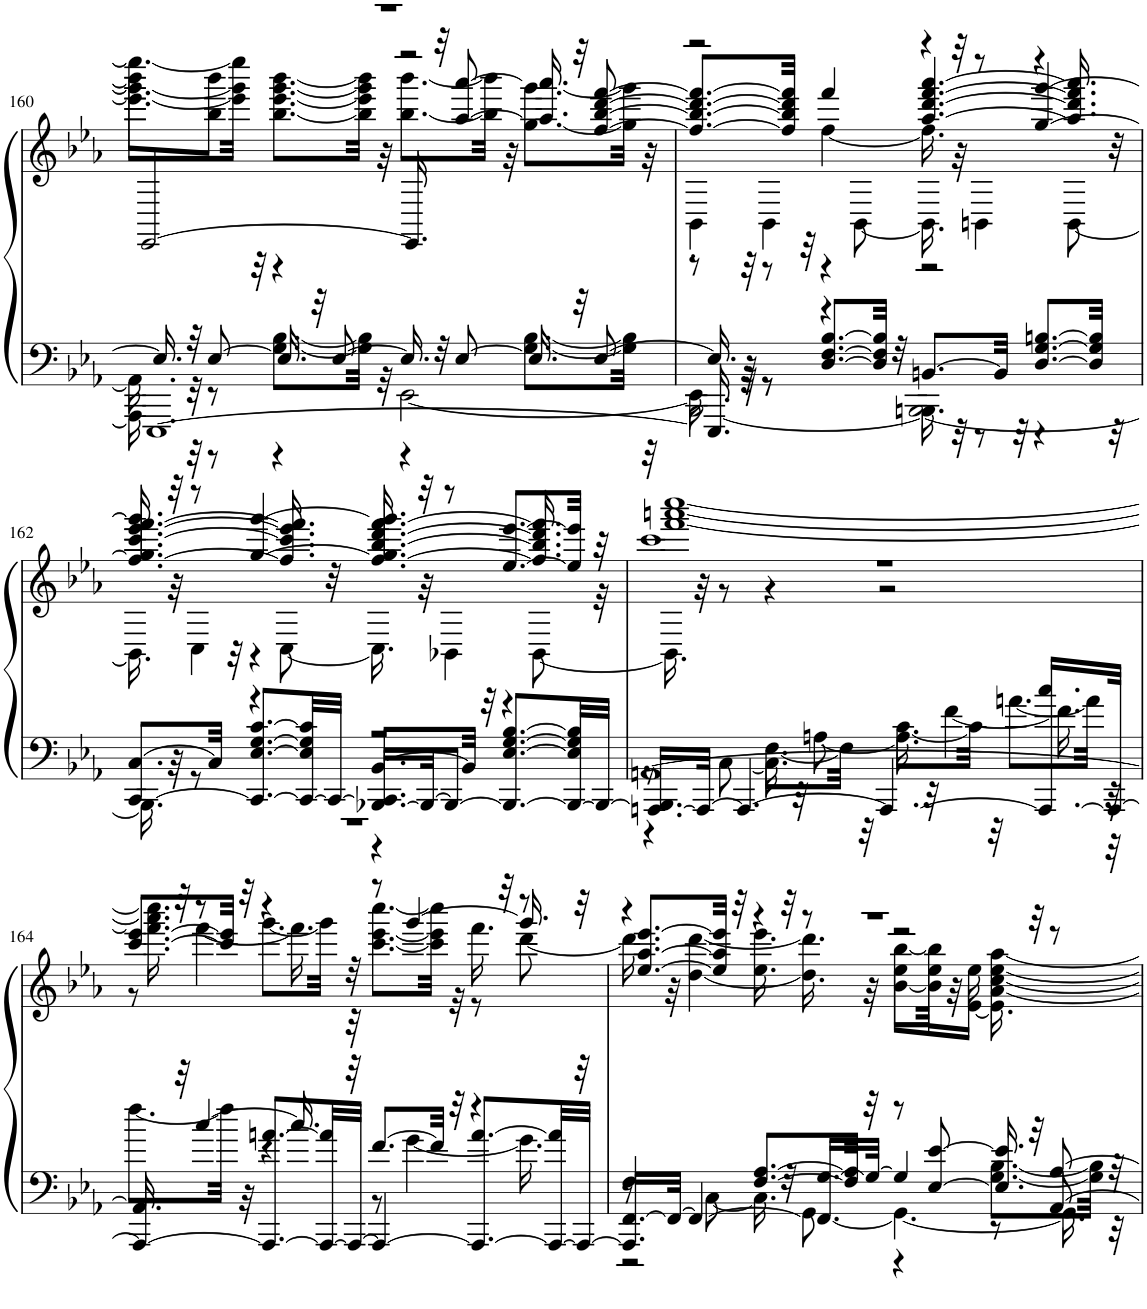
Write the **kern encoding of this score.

**kern	**kern
*part1	*part1
*staff2	*staff1
*I"Piano, Klavier	*
*I'Pno.	*
!!LO:PB:g=z
*clefF4	*clefG2
*k[b-e-a-]	*k[b-e-a-]
*M4/4	*M4/4
=160	=160
*^	*^
*	*^	*	*^
*	*	*^	*	*	*^
16.E-/]	16.AA-\]	[1EEE-	16.AAA-\]	1r	8bbb-\L]	[2EE-/	8.eee-\_ 8.ggg\_ 8.eeee-\_L
32r	32r	.	32r	.	.	.	.
[8E-/	8r	.	8r	.	8bb-\ 8bbb-\J	.	.
.	.	.	.	.	.	.	32eee-\] 32ggg\] 32eeee-\]Jkk
.	.	.	.	.	.	.	32r
16.E-/]	[8.G\ [8.B-\L	.	4r	.	[8.bb-\ [8.eee-\ [8.ggg\ [8.bbb-\L	.	4r
32r	.	.	.	.	.	.	.
[8E-/	.	.	.	.	.	.	.
.	32G\] 32B-\]Jkk	.	.	.	32bb-\] 32eee-\] 32ggg\] 32bbb-\]Jkk	.	.
.	32r	.	.	.	32r	.	.
16.E-/]	[2EE-\	.	4r	.	2r	16.EE-/]	[8.bb-\ [8.bbb-\L
32r	.	.	.	.	.	32r	.
[8E-/	.	.	.	.	.	[8aa-/ [8aaa-/	.
.	.	.	.	.	.	.	32bb-\] 32bbb-\]Jkk
.	.	.	.	.	.	.	32r
16.E-/]	.	.	[8.G\ [8.B-\L	.	.	16.aa-/] 16.aaa-/]	[8.gg\ [8.ggg\L
32r	.	.	.	.	.	32r	.
[8E-/	.	.	.	.	.	[8ff/ [8bb-/ [8ddd/ [8fff/	.
.	.	.	32G\] 32B-\]Jkk	.	.	.	32gg\] 32ggg\]Jkk
.	.	.	32r	.	.	.	32r
=161	=161	=161	=161	=161	=161	=161	=161
16.E-/]	16.EE-\]	16.EEE-/]	[2BBB-\	2r	4BB-'\	8.ff/_ 8.bb-/_ 8.ddd/_ 8.fff/_L	8r
32r	32r	32r	.	.	.	.	.
8r	8r	8r	.	.	.	.	4BB-\
.	.	.	.	.	.	32ff/] 32bb-/] 32ddd/] 32fff/]Jkk	.
.	.	.	.	.	.	32r	.
4r	4r	[8.D/ [8.F/ [8.B-/L	.	.	[4ff\	4fff/	.
.	.	.	.	.	.	.	[8BB-\
.	.	32D/] 32F/] 32B-/]Jkk	.	.	.	.	.
.	.	32r	.	.	.	.	.
2r	[2BBBn\	[8.BBn/L	16.BBB-\]	4r	16.ff\]	[4.aa-/ [4.ddd/ [4.fff/ [4.aaa-/	16.BB-\]
.	.	.	32r	.	32r	.	32r
.	.	.	8r	.	8r	.	4BBn\
.	.	32BB/Jkk]	.	.	.	.	.
.	.	32r	.	.	.	.	.
.	.	[8.D/ [8.G/ [8.Bn/L	4r	[4gg/ [4ggg/	4r	.	.
.	.	.	.	.	.	16.aa-/] 16.ddd/] 16.fff/] 16.aaa-/]	[8BB\
.	.	32D/] 32G/] 32B/]Jkk	.	.	.	.	.
.	.	32r	.	.	.	32r	.
*	*	*v	*v	*	*	*	*
*	*	*	*	*	*v	*v
!!LO:LB:g=z
=162	=162	=162	=162	=162	=162
[8.C/L	16.BBB\]	[4CC/	16.gg/] 16.ggg/]	[4.ff/ [4.ccc/ [4.eee-/ [4.fff/	16.BB\]
.	32r	.	32r	.	32r
.	8r	.	8r	.	4C\
32C/Jkk]	.	.	.	.	.
32r	.	.	.	.	.
4r	4r	8.CC/_ [8.E-/ [8.G/ [8.c/L	[4gg/ [4ggg/	.	.
.	.	.	.	16.ff/] 16.ccc/] 16.eee-/] 16.fff/]	[8C\
.	.	32CC/_ 32E-/] 32G/] 32c/]LL	.	.	.
.	.	32CC/JJJ_	.	32r	.
[8.BB-/L	2r	[16.BBB-X/ 16.CC/]LL	16.gg/] 16.ggg/]	[4.ff/ [4.bb-/ [4.ddd/ [4.fff/	16.C\]
.	.	32BBB-/JK_	32r	.	32r
.	.	8BBB-/J_	8r	.	4BB-X\
32BB-/Jkk]	.	.	.	.	.
32r	.	.	.	.	.
4r	.	8.BBB-/_ [8.E-/ [8.G/ [8.B-/L	[8.ee-/ [8.eee-/L	.	.
.	.	.	.	16.ff/] 16.bb-/] 16.ddd/] 16.fff/]	[8BB-\
.	.	32BBB-/_ 32E-/] 32G/] 32B-/]LL	32ee-/] 32eee-/]Jkk	.	.
.	.	32BBB-/JJJ_	32r	32r	.
=163	=163	=163	=163	=163	=163
*	*	*^	*	*	*^
[1AAn	8r	[16.AAAn/ 16.BBB-/]LL	4r	1r	[1fff [1aaan [1cccc	1ccc	16.BB-\]
.	.	32AAA/JJk_	.	.	.	.	32r
.	[8C\	4.AAA/_	.	.	.	.	8r
.	16.C\]	.	[8.F\L	.	.	.	4r
.	32r	.	.	.	.	.	.
.	[8An\	.	.	.	.	.	.
.	.	.	32F\Jkk]	.	.	.	.
.	.	.	32r	.	.	.	.
.	16.A\]	4.AAA/_	[8.c\L	.	.	.	2r
.	32r	.	.	.	.	.	.
.	[4f\	.	.	.	.	.	.
.	.	.	32c\Jkk]	.	.	.	.
.	.	.	32r	.	.	.	.
.	.	.	[8.an\L	.	.	.	.
.	16.f\]	16.AAA/_ 16.cc/LL	.	.	.	.	.
.	.	.	32a\Jkk]	.	.	.	.
.	32r	32AAA/JJk_	32r	.	.	.	.
*	*	*v	*v	*	*	*	*
!!LO:LB:g=z	!!	!!	!!
=164	=164	=164	=164	=164	=164	=164
16.AA/]	[8.ff\L	4AAA/_	1r	16.fff\] 16.aaa\] 16.cccc\]	[8.ccc/ [8.eee-/L	8r
32r	.	.	.	32r	.	.
[4cc/	.	.	.	8r	.	[4fff\
.	32ff\Jkk]	.	.	.	32ccc/] 32eee-/]Jkk	.
.	32r	.	.	.	32r	.
.	4r	8.AAA/_ [8.an/L	.	[8.ggg\L	4r	.
16.cc/]	.	.	.	.	.	16.fff\]
.	.	32AAA/_ 32a/]LL	.	32ggg\Jkk]	.	.
32r	.	32AAA/JJJ_	.	32r	.	32r
[8.f/L	8r	4AAA/_	.	4r	8r	[8.ccc\ [8.eee-\ [8.cccc\L
.	[4g\	.	.	.	[4ggg/	.
32f/Jkk]	.	.	.	.	.	32ccc\] 32eee-\] 32cccc\]Jkk
32r	.	.	.	.	.	32r
4r	.	8.AAA/_ [8.a/L	.	16.fff\	.	8r
.	.	.	.	32r	.	.
.	16.g\]	.	.	8r	16.ggg/]	[8ddd\
.	.	32AAA/_ 32a/]LL	.	.	.	.
.	32r	32AAA/JJJ_	.	.	32r	.
=165	=165	=165	=165	=165	=165	=165
*	*	*^	*	*	*	*
4F/	8r	16.AAA/] [16.FF/LL	2r	1r	4r	[8.ee-/ [8.aa-/ [8.eee-/L	16.ddd\]
.	.	32FF/JJk_	.	.	.	.	32r
.	[8C\	4FF/_	.	.	.	.	[4dd\ [4ddd\
.	.	.	.	.	.	32ee-/] 32aa-/] 32eee-/]Jkk	.
.	.	.	.	.	.	32r	.
[8.F/ [8.A-/L	16.C\]	.	.	.	16.ee-\ 16.eee-\	4r	.
.	32r	.	.	.	32r	.	.
.	[8GG\	16.FF/] [16.G/LL	.	.	8r	.	16.dd\] 16.ddd\]
32F/] 32A-/]Jkk	.	.	.	.	.	.	.
32r	.	32G/JJk_	.	.	.	.	32r
8r	4.GG\_	4G/]	4r	.	8ee-\L	2r	[8b-\ [8bb-\L
[8E-/ [8e-/	.	.	.	.	16ee-\L	.	32b-\] 32bb-\]Jkk
.	.	.	.	.	.	.	32r
.	.	.	.	.	[16e-\JJ	.	16ee-\
16.E-/] 16.e-/]	.	8r	[8.G\ [8.B-\L	.	16.e-\]	.	[4a-\ [4cc\ [4ee-\ [4aa-\
32r	.	.	.	.	32r	.	.
[8A-/	16.GG\]	[8AA-/	.	.	8r	.	.
.	.	.	32G\] 32B-\]Jkk	.	.	.	.
.	32r	.	32r	.	.	.	.
*v	*v	*v	*v	*	*	*	*
*	*v	*v	*v	*v
=	=
*-	*-
